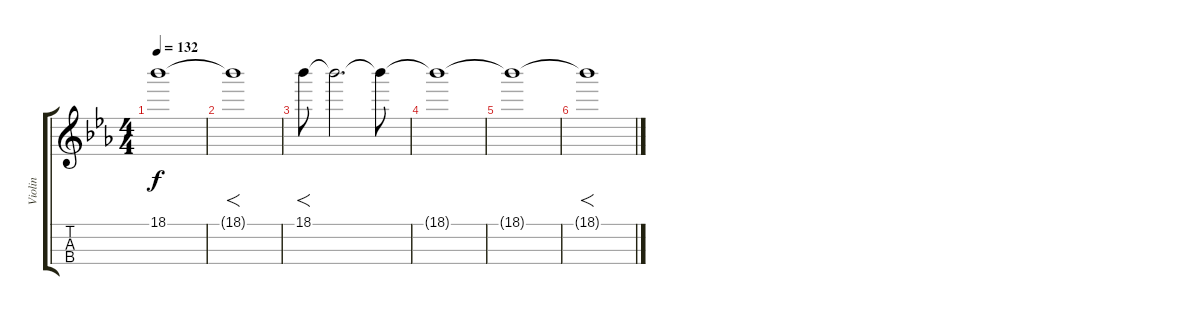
\track ("Violin" "Violin") {instrument violin}
\staff {score tabs}
\tuning (E5 A4 Bb3 G3) {hide}
\ts (4 4)
\tempo 132
\clef g2
\ks eb
18.1{t}.1{dy f} |
18.1{t}.1{f} |
18.1.8{f} 18.1{t}.2{d} 18.1{t}.8 |
18.1{t}.1 |
18.1{t}.1 |
18.1{t}.1{f}
